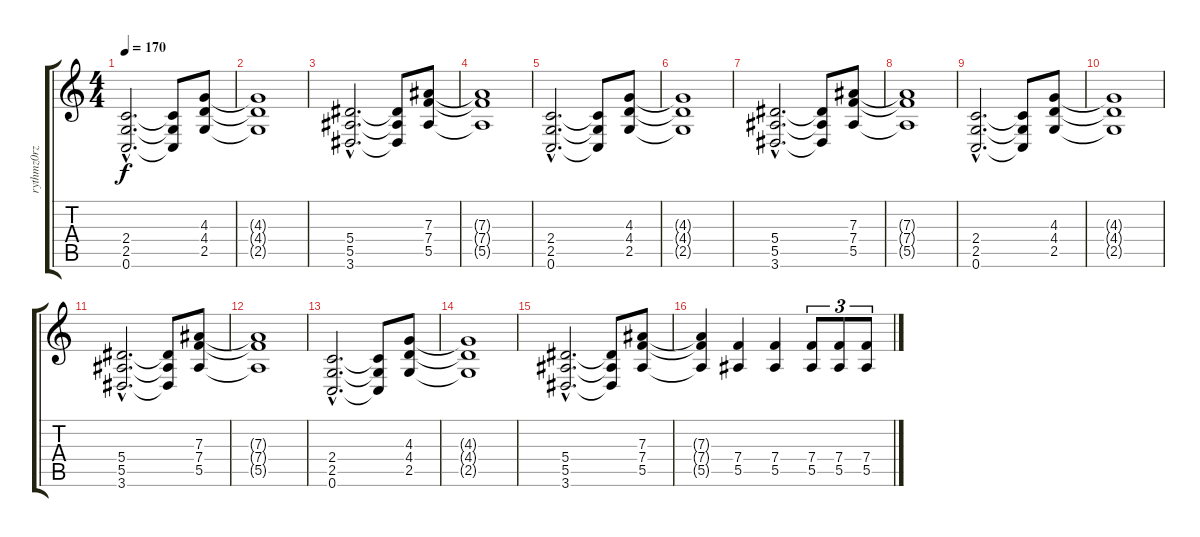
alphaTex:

\track ("rythmz0rz" "rythmz0rz") {instrument distortionguitar}
\staff {score tabs}
\tuning (C4 G3 Eb3 Bb2 F2 C2) {hide}
\ts (4 4)
\tempo 170
\clef g2
\ks c
(2.4{hac} 2.5{hac} 0.6{hac}).2{d dy f} (2.4{t} 2.5{t} 0.6{t}).8 (4.3 4.4 2.5).8 |
(4.3{t} 4.4{t} 2.5{t}).1 |
(5.4{hac} 5.5{hac} 3.6{hac}).2{d} (5.4{t} 5.5{t} 3.6{t}).8 (7.3 7.4 5.5).8 |
(7.3{t} 7.4{t} 5.5{t}).1 |
(2.4{hac} 2.5{hac} 0.6{hac}).2{d} (2.4{t} 2.5{t} 0.6{t}).8 (4.3 4.4 2.5).8 |
(4.3{t} 4.4{t} 2.5{t}).1 |
(5.4{hac} 5.5{hac} 3.6{hac}).2{d} (5.4{t} 5.5{t} 3.6{t}).8 (7.3 7.4 5.5).8 |
(7.3{t} 7.4{t} 5.5{t}).1 |
(2.4{hac} 2.5{hac} 0.6{hac}).2{d} (2.4{t} 2.5{t} 0.6{t}).8 (4.3 4.4 2.5).8 |
(4.3{t} 4.4{t} 2.5{t}).1 |
(5.4{hac} 5.5{hac} 3.6{hac}).2{d} (5.4{t} 5.5{t} 3.6{t}).8 (7.3 7.4 5.5).8 |
(7.3{t} 7.4{t} 5.5{t}).1 |
(2.4{hac} 2.5{hac} 0.6{hac}).2{d} (2.4{t} 2.5{t} 0.6{t}).8 (4.3 4.4 2.5).8 |
(4.3{t} 4.4{t} 2.5{t}).1 |
(5.4{hac} 5.5{hac} 3.6{hac}).2{d} (5.4{t} 5.5{t} 3.6{t}).8 (7.3 7.4 5.5).8 |
(7.3{t} 7.4{t} 5.5{t}).4 (7.4 5.5).4 (7.4 5.5).4 (7.4 5.5).8{tu (3 2)} (7.4 5.5).8{tu (3 2)} (7.4 5.5).8{tu (3 2)}
